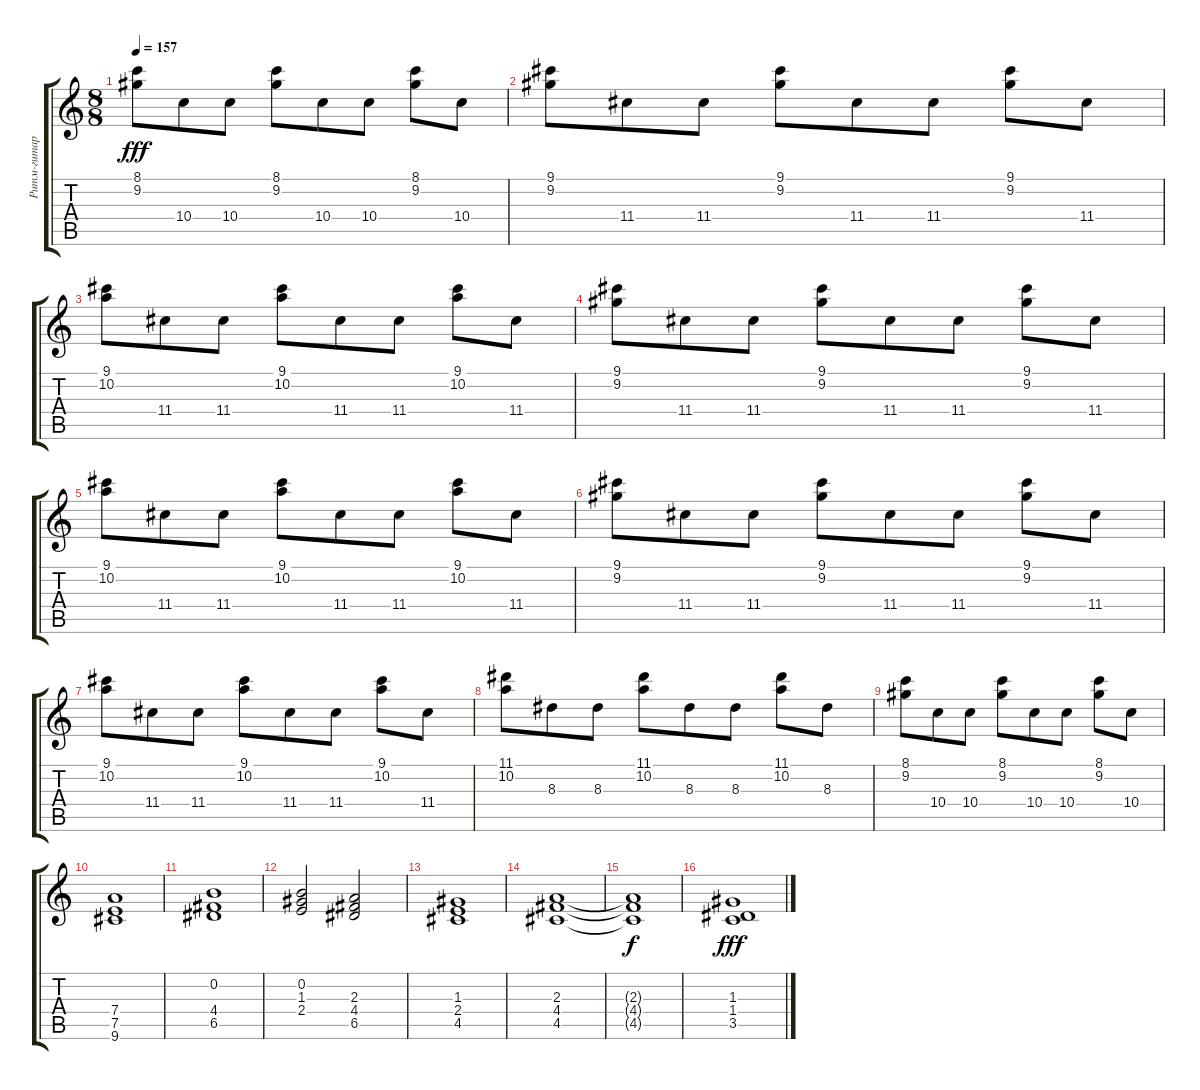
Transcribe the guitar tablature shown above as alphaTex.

\track ("Ритм-гитара" "Ритм-гитар") {instrument distortionguitar}
\staff {score tabs}
\tuning (E4 B3 G3 D3 A2 E2) {hide}
\ts (8 8)
\tempo 157
\clef g2
\ks c
(8.1 9.2).8{dy fff} 10.4.8 10.4.8 (8.1 9.2).8 10.4.8 10.4.8 (8.1 9.2).8 10.4.8 |
(9.1 9.2).8 11.4.8 11.4.8 (9.1 9.2).8 11.4.8 11.4.8 (9.1 9.2).8 11.4.8 |
(9.1 10.2).8 11.4.8 11.4.8 (9.1 10.2).8 11.4.8 11.4.8 (9.1 10.2).8 11.4.8 |
(9.1 9.2).8 11.4.8 11.4.8 (9.1 9.2).8 11.4.8 11.4.8 (9.1 9.2).8 11.4.8 |
(9.1 10.2).8 11.4.8 11.4.8 (9.1 10.2).8 11.4.8 11.4.8 (9.1 10.2).8 11.4.8 |
(9.1 9.2).8 11.4.8 11.4.8 (9.1 9.2).8 11.4.8 11.4.8 (9.1 9.2).8 11.4.8 |
(9.1 10.2).8 11.4.8 11.4.8 (9.1 10.2).8 11.4.8 11.4.8 (9.1 10.2).8 11.4.8 |
(11.1 10.2).8 8.3.8 8.3.8 (11.1 10.2).8 8.3.8 8.3.8 (11.1 10.2).8 8.3.8 |
(8.1 9.2).8 10.4.8 10.4.8 (8.1 9.2).8 10.4.8 10.4.8 (8.1 9.2).8 10.4.8 |
(7.4 7.5 9.6).1 |
(0.2 4.4 6.5).1 |
(0.2 1.3 2.4).2 (2.3 4.4 6.5).2 |
(1.3 2.4 4.5).1 |
(2.3 4.4 4.5).1 |
(2.3{t} 4.4{t} 4.5{t}).1{dy f} |
(1.3 1.4 3.5).1{dy fff}
